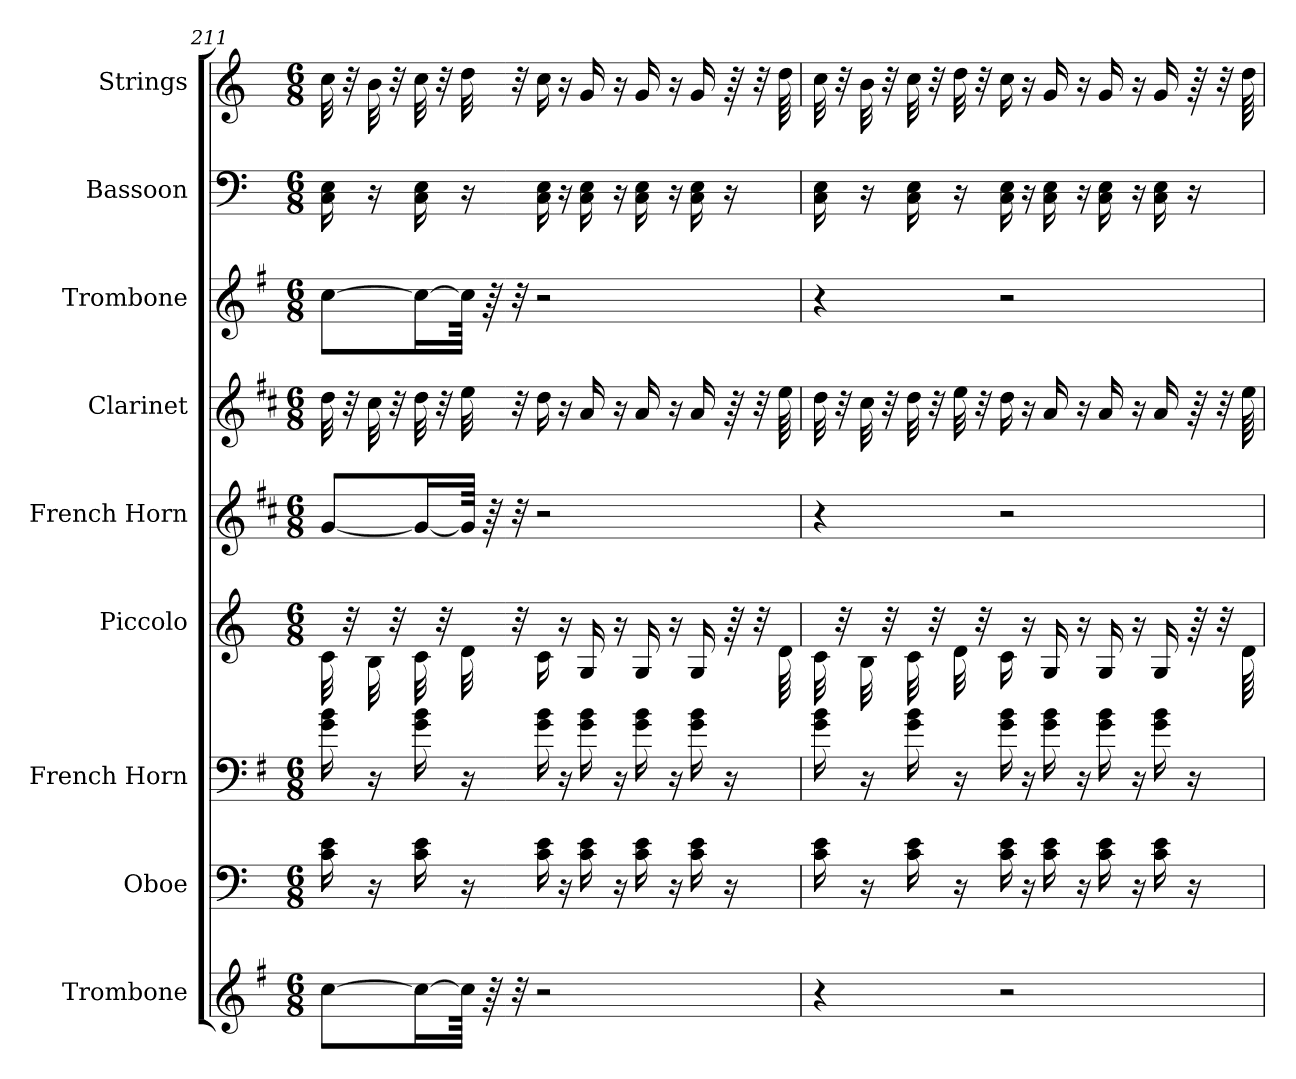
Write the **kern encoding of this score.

**kern	**kern	**kern	**kern	**kern	**kern	**kern	**kern	**kern
*part9	*part8	*part7	*part6	*part5	*part4	*part3	*part2	*part1
*staff9	*staff8	*staff7	*staff6	*staff5	*staff4	*staff3	*staff2	*staff1
*I"Trombone	*I"Oboe	*I"French Horn	*I"Piccolo	*I"French Horn	*I"Clarinet	*I"Trombone	*I"Bassoon	*I"Strings
*I'Trb	*I'Ob	*I'Hn	*I'Picc	*I'Hn	*I'Cl	*I'Trb	*I'Bsn	*I'Str
!!LO:PB:g=z
*clefG2	*clefF4	*clefF4	*clefG2	*clefG2	*clefG2	*clefG2	*clefF4	*clefG2
*	*	*ITrd4c7	*ITrd-7c-12	*ITrd4c7	*ITrd1c2	*	*	*
*k[f#]	*k[]	*k[]	*k[]	*k[f#]	*k[]	*k[f#]	*k[]	*k[]
*M6/8	*M6/8	*M6/8	*M6/8	*M6/8	*M6/8	*M6/8	*M6/8	*M6/8
*MM225	*MM225	*MM225	*MM225	*MM225	*MM225	*MM225	*MM225	*MM225
=211	=211	=211	=211	=211	=211	=211	=211	=211
[8cc\L	16c\ 16e\	16c\ 16e\	32cc\	[8c/L	32cc\	[8cc\L	16C\ 16E\	32cc\
.	.	.	32r	.	32r	.	.	32r
.	16r	16r	32b\	.	32b\	.	16r	32b\
.	.	.	32r	.	32r	.	.	32r
16cc\L_	16c\ 16e\	16c\ 16e\	32cc\	16c/L_	32cc\	16cc\L_	16C\ 16E\	32cc\
.	.	.	32r	.	32r	.	.	32r
64cc\JJkk]	16r	16r	32dd\	64c/JJkk]	32dd\	64cc\JJkk]	16r	32dd\
64r	.	.	.	64r	.	64r	.	.
32r	.	.	32r	32r	32r	32r	.	32r
2r	16c\ 16e\	16c\ 16e\	16cc\	2r	16cc\	2r	16C\ 16E\	16cc\
.	16r	16r	16r	.	16r	.	16r	16r
.	16c\ 16e\	16c\ 16e\	16g/	.	16g/	.	16C\ 16E\	16g/
.	16r	16r	16r	.	16r	.	16r	16r
.	16c\ 16e\	16c\ 16e\	16g/	.	16g/	.	16C\ 16E\	16g/
.	16r	16r	16r	.	16r	.	16r	16r
.	16c\ 16e\	16c\ 16e\	16g/	.	16g/	.	16C\ 16E\	16g/
.	16r	16r	64r	.	64r	.	16r	64r
.	.	.	32r	.	32r	.	.	32r
.	.	.	64dd\	.	64dd\	.	.	64dd\
=212	=212	=212	=212	=212	=212	=212	=212	=212
4r	16c\ 16e\	16c\ 16e\	32cc\	4r	32cc\	4r	16C\ 16E\	32cc\
.	.	.	32r	.	32r	.	.	32r
.	16r	16r	32b\	.	32b\	.	16r	32b\
.	.	.	32r	.	32r	.	.	32r
.	16c\ 16e\	16c\ 16e\	32cc\	.	32cc\	.	16C\ 16E\	32cc\
.	.	.	32r	.	32r	.	.	32r
.	16r	16r	32dd\	.	32dd\	.	16r	32dd\
.	.	.	32r	.	32r	.	.	32r
2r	16c\ 16e\	16c\ 16e\	16cc\	2r	16cc\	2r	16C\ 16E\	16cc\
.	16r	16r	16r	.	16r	.	16r	16r
.	16c\ 16e\	16c\ 16e\	16g/	.	16g/	.	16C\ 16E\	16g/
.	16r	16r	16r	.	16r	.	16r	16r
.	16c\ 16e\	16c\ 16e\	16g/	.	16g/	.	16C\ 16E\	16g/
.	16r	16r	16r	.	16r	.	16r	16r
.	16c\ 16e\	16c\ 16e\	16g/	.	16g/	.	16C\ 16E\	16g/
.	16r	16r	64r	.	64r	.	16r	64r
.	.	.	32r	.	32r	.	.	32r
.	.	.	64dd\	.	64dd\	.	.	64dd\
=	=	=	=	=	=	=	=	=
*-	*-	*-	*-	*-	*-	*-	*-	*-
